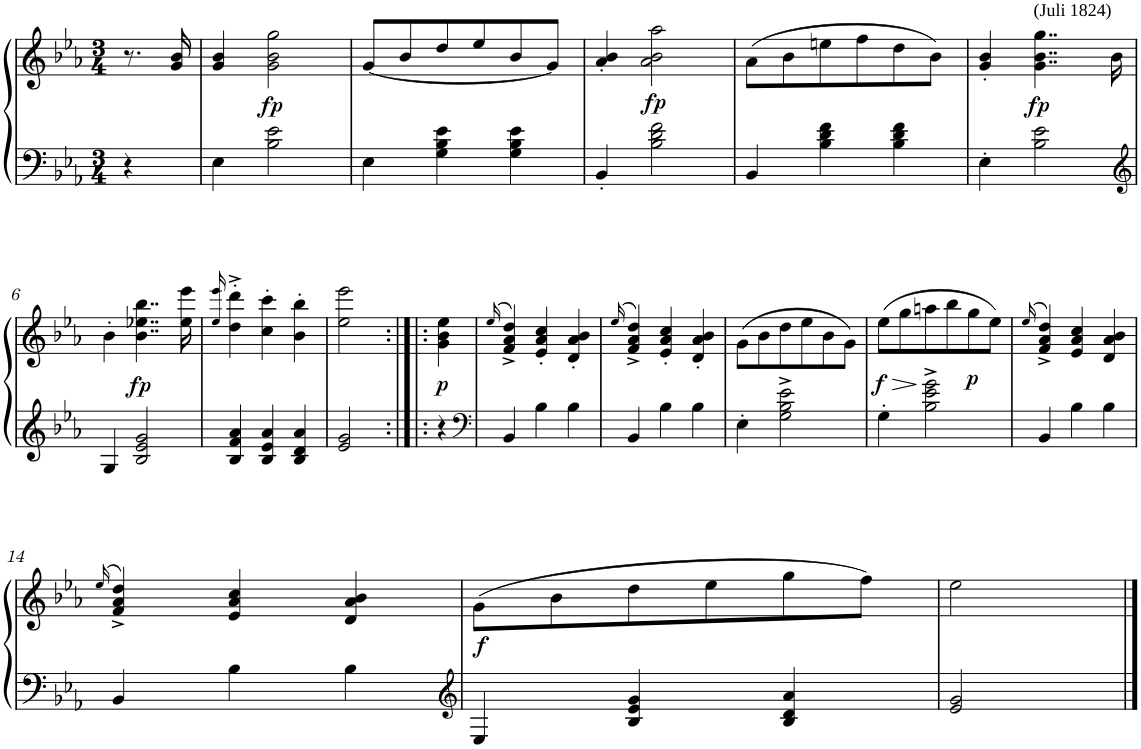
**kern	**kern	**dynam
*part1	*part1	*part1
*staff2	*staff1	*staff1/2
*I"Instrument 1	*	*
*clefF4	*clefG2	*
*k[b-e-a-]	*k[b-e-a-]	*
*E-:	*E-:	*
*M3/4	*M3/4	*
=	=	=
4r	8.r	.
.	16g/ 16b-/	.
=1	=1	=1
4E-\	4g/ 4b-/	.
!	!	!LO:DY:b
2B-\ 2e-\	2g\ 2b-\ 2gg\	fp
=2	=2	=2
4E-\	[<8g/L	.
.	8b-/	.
4G\ 4B-\ 4e-\	8dd/	.
.	8ee-/	.
4G\ 4B-\ 4e-\	8b-/	.
.	8g/J]	.
=3	=3	=3
4BB-'/	4a-/' 4b-/'	.
!	!	!LO:DY:b
2B-\ 2d\ 2f\	2a-\ 2b-\ 2aa-\	fp
=4	=4	=4
4BB-/	(>8a-\L	.
.	8b-\	.
4B-\ 4d\ 4f\	8een\	.
.	8ff\	.
4B-\ 4d\ 4f\	8dd\	.
.	8b-\J)	.
=5	=5	=5
4E-'\	4g/' 4b-/'	.
!	!LO:TX:a:t=(Juli 1824)	!
!	!	!LO:DY:b
2B-\ 2e-\	4..g\ 4..b-\ 4..gg\	fp
.	16b-\	.
!!LO:LB:g=z
=6	=6	=6
*clefG2	*	*
4G/	4b-'\	.
!	!	!LO:DY:b
2B-/ 2e-/ 2g/	4..b-\ 4..ee-X\ 4..bb-\	fp
.	16ee-\ 16eee-\	.
=7	=7	=7
.	16qee-/ 16qeee-/	.
4B-/ 4f/ 4a-/	4dd\'^ 4ddd\'^	.
4B-/ 4e-/ 4a-/	4cc\' 4ccc\'	.
4B-/ 4d/ 4a-/	4b-\' 4bb-\'	.
=8	=8	=8
2e-/ 2g/	2ee-\ 2eee-\	.
=8X1:|!|:	=8X1:|!|:	=8X1:|!|:
!	!	!LO:DY:b
4r	4g\ 4b-\ 4ee-\	p
=9	=9	=9
*clefF4	*	*
.	(>16qee-/	.
4BB-/	4f/^ 4a-/^ 4dd/^)	.
4B-\	4e-/' 4a-/' 4cc/'	.
4B-\	4d/' 4a-/' 4b-/'	.
=10	=10	=10
.	(>16qee-/	.
4BB-/	4f/^ 4a-/^ 4dd/^)	.
4B-\	4e-/' 4a-/' 4cc/'	.
4B-\	4d/' 4a-/' 4b-/'	.
=11	=11	=11
4E-'\	(8g\L	.
.	8b-\	.
2G\^ 2B-\^ 2e-\^	8dd\	.
.	8ee-\	.
.	8b-\	.
.	8g\J)	.
=12	=12	=12
!	!	!LO:HP:b
!	!	!LO:DY:n=1:b
4G'\	(>8ee-\L	> f
.	8gg\	.
2B-\^ 2e-\^ 2g\^	8aan\	]
.	8bb-\	.
!	!	!LO:DY:n=2:b
.	8gg\	p
.	8ee-\J)	.
=13	=13	=13
.	(>16qee-/	.
4BB-/	4f/^ 4a-/^ 4dd/^)	.
4B-\	4e-/ 4a-/ 4cc/	.
4B-\	4d/ 4a-/ 4b-/	.
!!LO:LB:g=z
=14	=14	=14
.	(>16qee-/	.
4BB-/	4f/^ 4a-/^ 4dd/^)	.
4B-\	4e-/ 4a-/ 4cc/	.
4B-\	4d/ 4a-/ 4b-/	.
=15	=15	=15
*clefG2	*	*
!	!	!LO:DY:b
4E-/	(>8g\L	f
.	8b-\	.
4B-/ 4e-/ 4g/	8dd\	.
.	8ee-\	.
4B-/ 4d/ 4a-/	8gg\	.
.	8ff\J)	.
=16	=16	=16
2e-/ 2g/	2ee-\	.
==	==	==
*-	*-	*-
